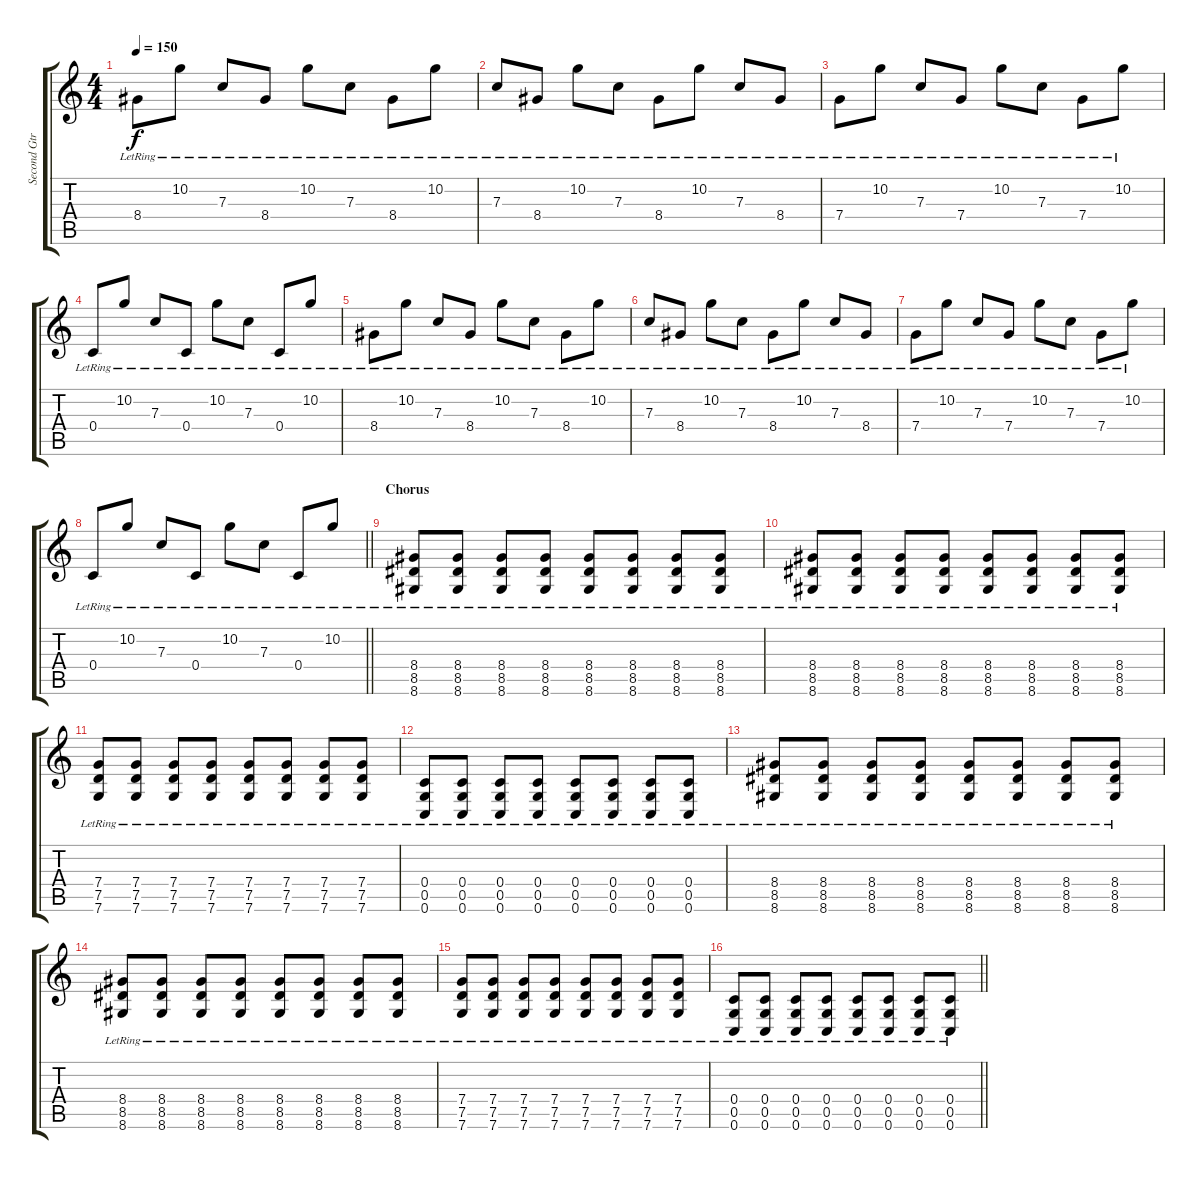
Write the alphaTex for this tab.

\track ("Second Gtr" "Second Gtr") {instrument acousticguitarnylon}
\staff {score tabs}
\tuning (D4 A3 F3 C3 G2 C2) {hide}
\ts (4 4)
\tempo 150
\clef g2
\ks c
8.4{lr}.8{dy f} 10.2{lr}.8 7.3{lr}.8 8.4{lr}.8 10.2{lr}.8 7.3{lr}.8 8.4{lr}.8 10.2{lr}.8 |
7.3{lr}.8 8.4{lr}.8 10.2{lr}.8 7.3{lr}.8 8.4{lr}.8 10.2{lr}.8 7.3{lr}.8 8.4{lr}.8 |
7.4{lr}.8 10.2{lr}.8 7.3{lr}.8 7.4{lr}.8 10.2{lr}.8 7.3{lr}.8 7.4{lr}.8 10.2{lr}.8 |
0.4{lr}.8 10.2{lr}.8 7.3{lr}.8 0.4{lr}.8 10.2{lr}.8 7.3{lr}.8 0.4{lr}.8 10.2{lr}.8 |
8.4{lr}.8 10.2{lr}.8 7.3{lr}.8 8.4{lr}.8 10.2{lr}.8 7.3{lr}.8 8.4{lr}.8 10.2{lr}.8 |
7.3{lr}.8 8.4{lr}.8 10.2{lr}.8 7.3{lr}.8 8.4{lr}.8 10.2{lr}.8 7.3{lr}.8 8.4{lr}.8 |
7.4{lr}.8 10.2{lr}.8 7.3{lr}.8 7.4{lr}.8 10.2{lr}.8 7.3{lr}.8 7.4{lr}.8 10.2{lr}.8 |
\barLineRight lightlight
0.4{lr}.8 10.2{lr}.8 7.3{lr}.8 0.4{lr}.8 10.2{lr}.8 7.3{lr}.8 0.4{lr}.8 10.2{lr}.8 |
\section ("" "Chorus")
(8.4{lr} 8.5{lr} 8.6{lr}).8{instrument distortionguitar} (8.4{lr} 8.5{lr} 8.6{lr}).8{instrument distortionguitar} (8.4{lr} 8.5{lr} 8.6{lr}).8{instrument distortionguitar} (8.4{lr} 8.5{lr} 8.6{lr}).8{instrument distortionguitar} (8.4{lr} 8.5{lr} 8.6{lr}).8{instrument distortionguitar} (8.4{lr} 8.5{lr} 8.6{lr}).8{instrument distortionguitar} (8.4{lr} 8.5{lr} 8.6{lr}).8{instrument distortionguitar} (8.4{lr} 8.5{lr} 8.6{lr}).8{instrument distortionguitar} |
(8.4{lr} 8.5{lr} 8.6{lr}).8{instrument distortionguitar} (8.4{lr} 8.5{lr} 8.6{lr}).8{instrument distortionguitar} (8.4{lr} 8.5{lr} 8.6{lr}).8{instrument distortionguitar} (8.4{lr} 8.5{lr} 8.6{lr}).8{instrument distortionguitar} (8.4{lr} 8.5{lr} 8.6{lr}).8{instrument distortionguitar} (8.4{lr} 8.5{lr} 8.6{lr}).8{instrument distortionguitar} (8.4{lr} 8.5{lr} 8.6{lr}).8{instrument distortionguitar} (8.4{lr} 8.5{lr} 8.6{lr}).8{instrument distortionguitar} |
(7.4{lr} 7.5{lr} 7.6{lr}).8 (7.4{lr} 7.5{lr} 7.6{lr}).8 (7.4{lr} 7.5{lr} 7.6{lr}).8 (7.4{lr} 7.5{lr} 7.6{lr}).8 (7.4{lr} 7.5{lr} 7.6{lr}).8 (7.4{lr} 7.5{lr} 7.6{lr}).8 (7.4{lr} 7.5{lr} 7.6{lr}).8 (7.4{lr} 7.5{lr} 7.6{lr}).8 |
(0.4{lr} 0.5{lr} 0.6{lr}).8 (0.4{lr} 0.5{lr} 0.6{lr}).8 (0.4{lr} 0.5{lr} 0.6{lr}).8 (0.4{lr} 0.5{lr} 0.6{lr}).8 (0.4{lr} 0.5{lr} 0.6{lr}).8 (0.4{lr} 0.5{lr} 0.6{lr}).8 (0.4{lr} 0.5{lr} 0.6{lr}).8 (0.4{lr} 0.5{lr} 0.6{lr}).8 |
(8.4{lr} 8.5{lr} 8.6{lr}).8{instrument distortionguitar} (8.4{lr} 8.5{lr} 8.6{lr}).8{instrument distortionguitar} (8.4{lr} 8.5{lr} 8.6{lr}).8{instrument distortionguitar} (8.4{lr} 8.5{lr} 8.6{lr}).8{instrument distortionguitar} (8.4{lr} 8.5{lr} 8.6{lr}).8{instrument distortionguitar} (8.4{lr} 8.5{lr} 8.6{lr}).8{instrument distortionguitar} (8.4{lr} 8.5{lr} 8.6{lr}).8{instrument distortionguitar} (8.4{lr} 8.5{lr} 8.6{lr}).8{instrument distortionguitar} |
(8.4{lr} 8.5{lr} 8.6{lr}).8{instrument distortionguitar} (8.4{lr} 8.5{lr} 8.6{lr}).8{instrument distortionguitar} (8.4{lr} 8.5{lr} 8.6{lr}).8{instrument distortionguitar} (8.4{lr} 8.5{lr} 8.6{lr}).8{instrument distortionguitar} (8.4{lr} 8.5{lr} 8.6{lr}).8{instrument distortionguitar} (8.4{lr} 8.5{lr} 8.6{lr}).8{instrument distortionguitar} (8.4{lr} 8.5{lr} 8.6{lr}).8{instrument distortionguitar} (8.4{lr} 8.5{lr} 8.6{lr}).8{instrument distortionguitar} |
(7.4{lr} 7.5{lr} 7.6{lr}).8 (7.4{lr} 7.5{lr} 7.6{lr}).8 (7.4{lr} 7.5{lr} 7.6{lr}).8 (7.4{lr} 7.5{lr} 7.6{lr}).8 (7.4{lr} 7.5{lr} 7.6{lr}).8 (7.4{lr} 7.5{lr} 7.6{lr}).8 (7.4{lr} 7.5{lr} 7.6{lr}).8 (7.4{lr} 7.5{lr} 7.6{lr}).8 |
\barLineRight lightlight
(0.4{lr} 0.5{lr} 0.6{lr}).8 (0.4{lr} 0.5{lr} 0.6{lr}).8 (0.4{lr} 0.5{lr} 0.6{lr}).8 (0.4{lr} 0.5{lr} 0.6{lr}).8 (0.4{lr} 0.5{lr} 0.6{lr}).8 (0.4{lr} 0.5{lr} 0.6{lr}).8 (0.4{lr} 0.5{lr} 0.6{lr}).8 (0.4{lr} 0.5{lr} 0.6{lr}).8
